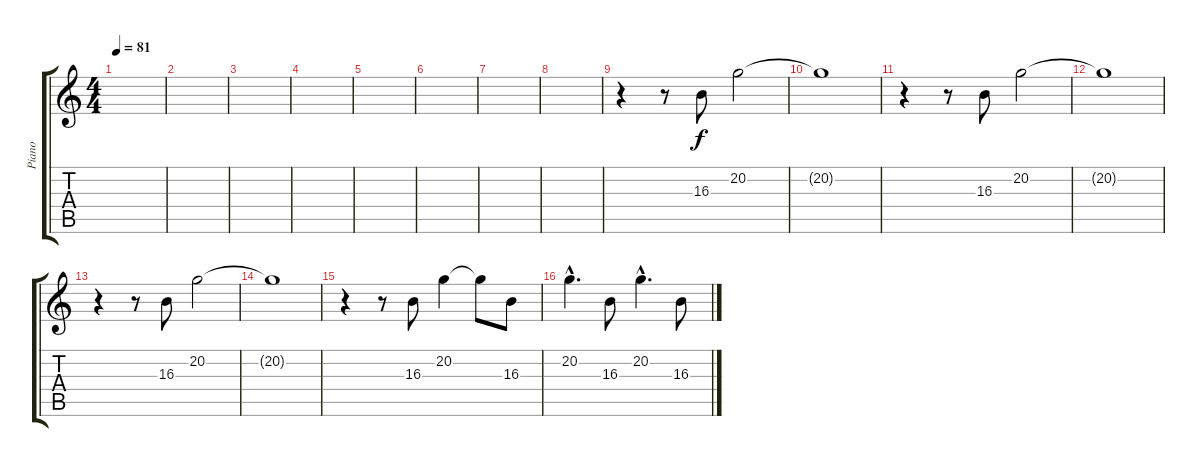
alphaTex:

\track ("Piano" "Piano") {instrument acousticgrandpiano}
\staff {score tabs}
\tuning (E4 B3 G3 D3 A2 E2) {hide}
\ts (4 4)
\tempo 81
\clef g2
\ks c
|
|
|
|
|
|
|
|
r.4 r.8 16.3.8 20.2.2 |
20.2{t}.1 |
r.4 r.8 16.3.8 20.2.2 |
20.2{t}.1 |
r.4 r.8 16.3.8 20.2.2 |
20.2{t}.1 |
r.4 r.8 16.3.8 20.2.4 20.2{t}.8 16.3.8{volume 11} |
20.2{hac}.4{d volume 11} 16.3.8{volume 10} 20.2{hac}.4{d volume 10} 16.3.8{volume 9}
